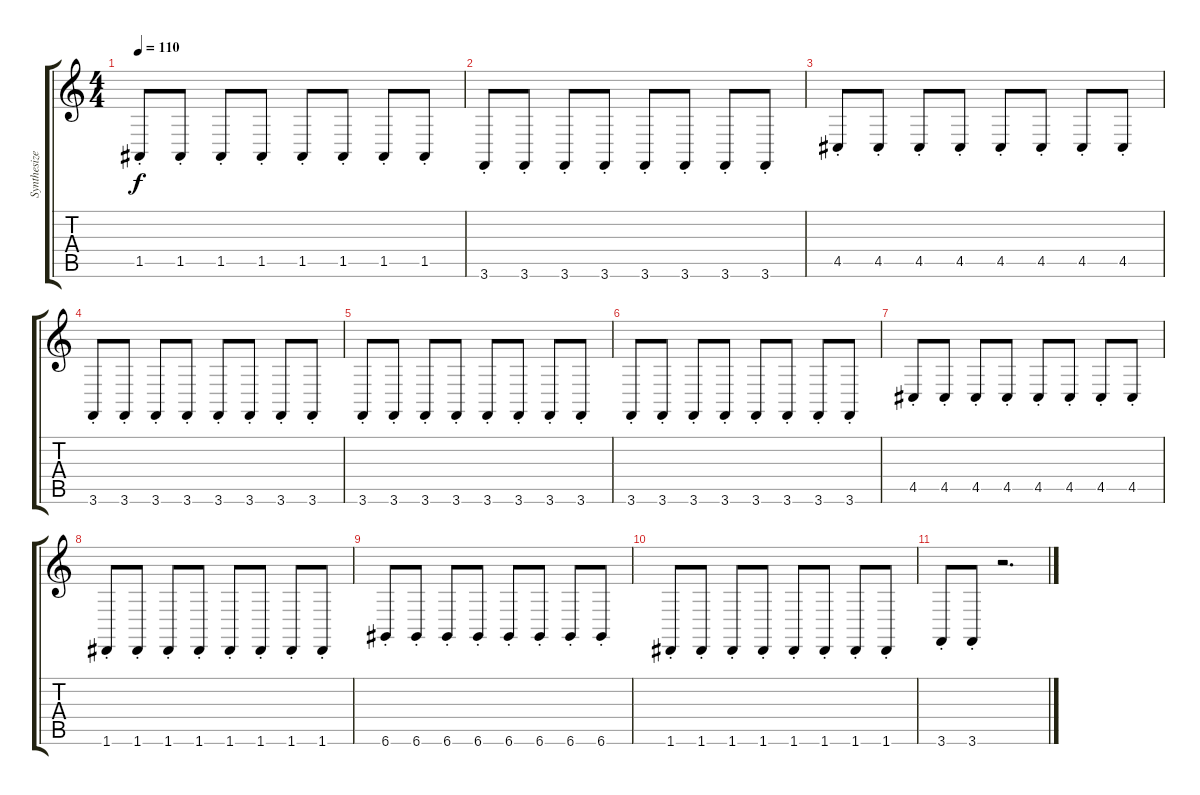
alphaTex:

\track ("Synthesizer (L)" "Synthesize") {instrument lead1square}
\staff {score tabs}
\tuning (E4 B3 G3 D3 A2 D2) {hide}
\ts (4 4)
\tempo 110
\clef g2
\ks c
1.5{st}.8{dy f} 1.5{st}.8 1.5{st}.8 1.5{st}.8 1.5{st}.8 1.5{st}.8 1.5{st}.8 1.5{st}.8 |
3.6{st}.8 3.6{st}.8 3.6{st}.8 3.6{st}.8 3.6{st}.8 3.6{st}.8 3.6{st}.8 3.6{st}.8 |
4.5{st}.8 4.5{st}.8 4.5{st}.8 4.5{st}.8 4.5{st}.8 4.5{st}.8 4.5{st}.8 4.5{st}.8 |
3.6{st}.8 3.6{st}.8 3.6{st}.8 3.6{st}.8 3.6{st}.8 3.6{st}.8 3.6{st}.8 3.6{st}.8 |
3.6{st}.8 3.6{st}.8 3.6{st}.8 3.6{st}.8 3.6{st}.8 3.6{st}.8 3.6{st}.8 3.6{st}.8 |
3.6{st}.8 3.6{st}.8 3.6{st}.8 3.6{st}.8 3.6{st}.8 3.6{st}.8 3.6{st}.8 3.6{st}.8 |
4.5{st}.8 4.5{st}.8 4.5{st}.8 4.5{st}.8 4.5{st}.8 4.5{st}.8 4.5{st}.8 4.5{st}.8 |
1.6{st}.8 1.6{st}.8 1.6{st}.8 1.6{st}.8 1.6{st}.8 1.6{st}.8 1.6{st}.8 1.6{st}.8 |
6.6{st}.8 6.6{st}.8 6.6{st}.8 6.6{st}.8 6.6{st}.8 6.6{st}.8 6.6{st}.8 6.6{st}.8 |
1.6{st}.8 1.6{st}.8 1.6{st}.8 1.6{st}.8 1.6{st}.8 1.6{st}.8 1.6{st}.8 1.6{st}.8 |
3.6{st}.8 3.6{st}.8 r.2{d}
